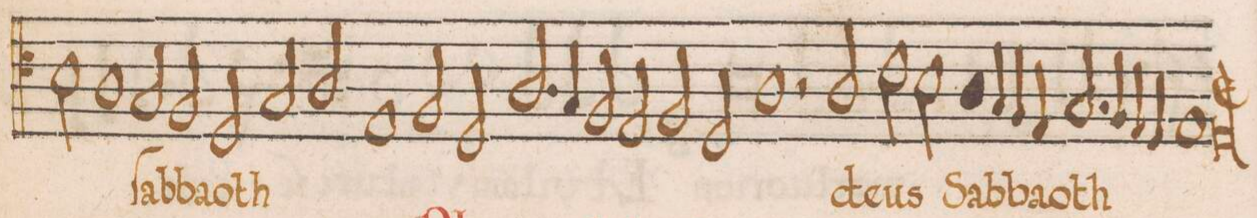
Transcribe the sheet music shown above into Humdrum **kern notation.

**kern	**text
*I"TENOR	*
*clefC4	*
*k[]	*
*met(C|)	*
*M2/1	*
2B\	.
1A\	.
=25-	=25-
2G/	ſab-
2F/	-ba-
2D/	-oth
=26-	=26-
2G/	.
2A/	.
1E	.
=27-	=27-
2F/	.
2D/	.
2.A/	.
4G/	.
=28-	=28-
2F/	.
2E/	.
2F/	.
2D/	.
=29-	=29-
1A	.
2r	.
2A/	de-
=30-	=30-
2c\	-us
2B\	.
*col	*
2.A\	Sab-
4G/	.
*Xcol	*
=31-	=31-
4F/	-ba-
4E/	.
2.G/	-oth
4F/	.
4E/	.
4D/	.
=32-	=32-
1E	.
1D;l	.
=33-	=33-
0ryy	.
=34-	=34-
0ryy	.
=35-	=35-
0ryy	.
=36-	=36-
0ryy	.
=37-	=37-
0ryy	.
=38-	=38-
0ryy	.
=39-	=39-
0ryy	.
=40-	=40-
0ryy	.
=41-	=41-
0ryy	.
=42-	=42-
0ryy	.
=43-	=43-
0ryy	.
=44-	=44-
0ryy	.
=45-	=45-
0ryy	.
=46-	=46-
0ryy	.
=47-	=47-
0ryy	.
=48-	=48-
0ryy	.
=49-	=49-
0ryy	.
=50-	=50-
0ryy	.
=51-	=51-
0ryy	.
=52-	=52-
0ryy	.
=53-	=53-
0ryy	.
=54-	=54-
0ryy	.
=55-	=55-
0ryy	.
=56-	=56-
*-	*-
